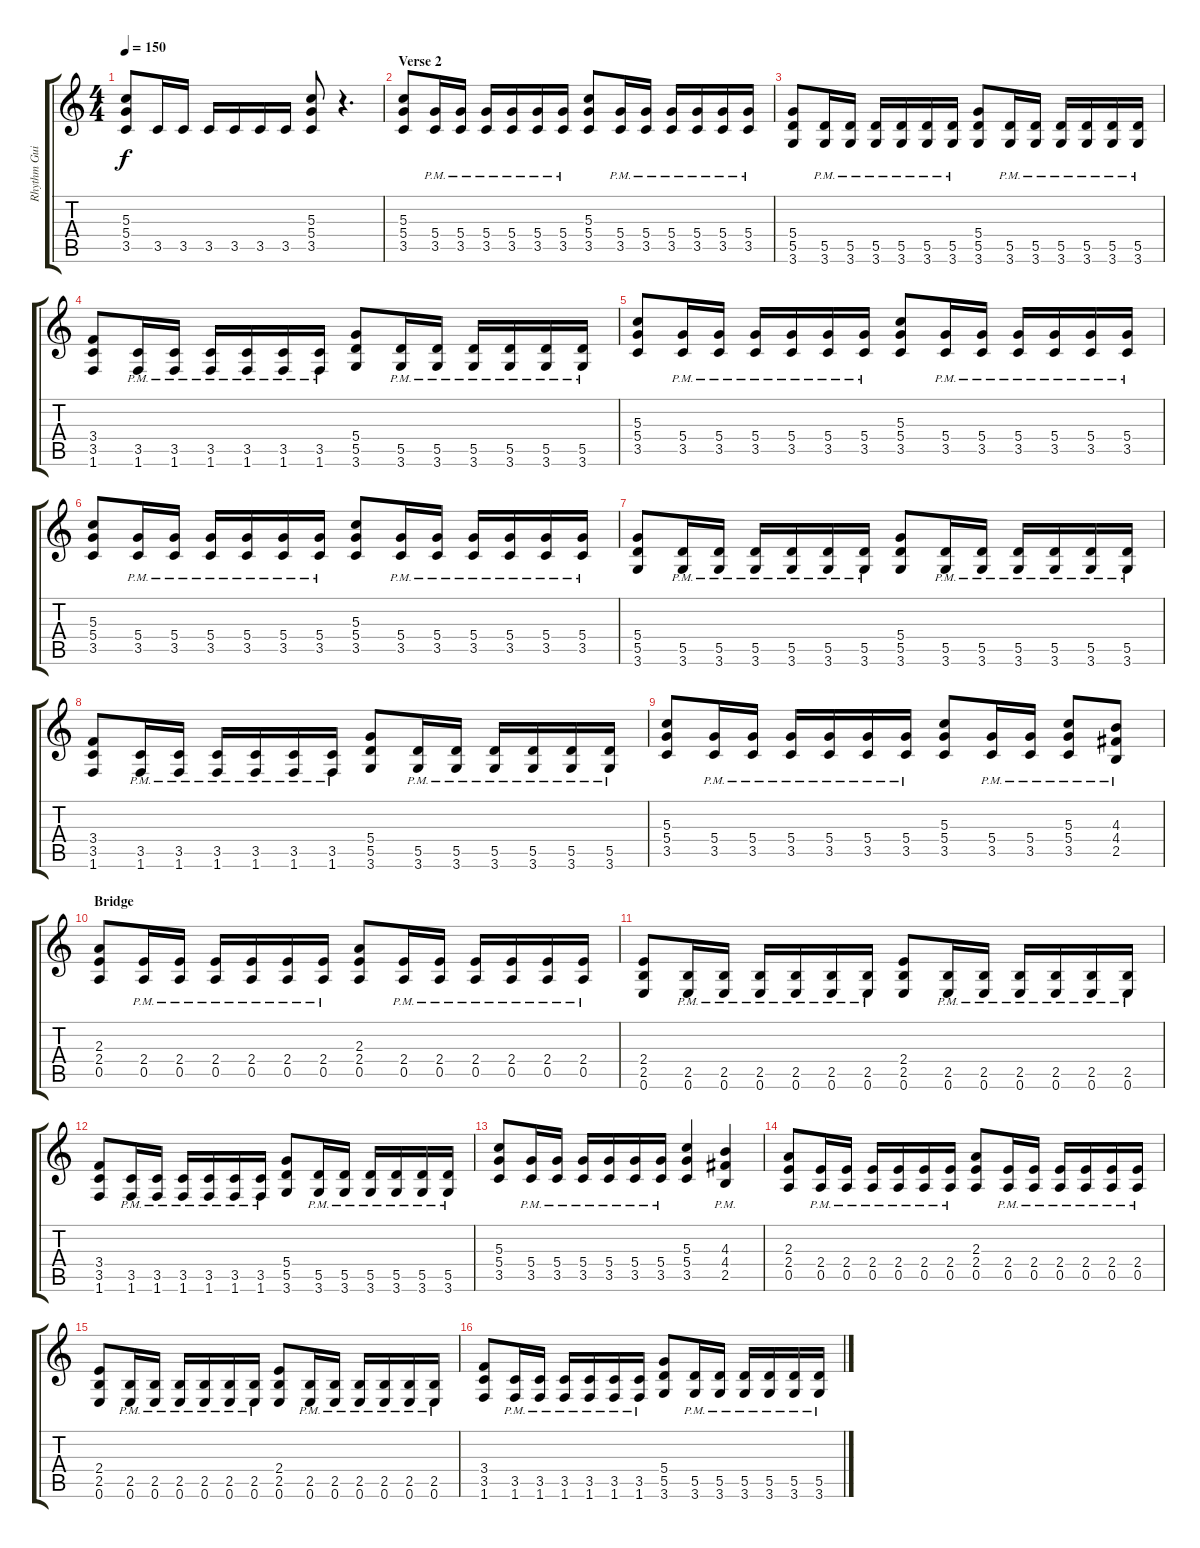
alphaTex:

\track ("Rhythm Guitar" "Rhythm Gui") {instrument distortionguitar}
\staff {score tabs}
\tuning (E4 B3 G3 D3 A2 E2) {hide}
\ts (4 4)
\tempo 150
\clef g2
\ks c
(5.3 5.4 3.5).8{dy f} 3.5.16 3.5.16 3.5.16 3.5.16 3.5.16 3.5.16 (5.3 5.4 3.5).8 r.4{d} |
\section ("" "Verse 2")
(5.3 5.4 3.5).8 (5.4{pm} 3.5{pm}).16 (5.4{pm} 3.5{pm}).16 (5.4{pm} 3.5{pm}).16 (5.4{pm} 3.5{pm}).16 (5.4{pm} 3.5{pm}).16 (5.4{pm} 3.5{pm}).16 (5.3 5.4 3.5).8 (5.4{pm} 3.5{pm}).16 (5.4{pm} 3.5{pm}).16 (5.4{pm} 3.5{pm}).16 (5.4{pm} 3.5{pm}).16 (5.4{pm} 3.5{pm}).16 (5.4{pm} 3.5{pm}).16 |
(5.4 5.5 3.6).8 (5.5{pm} 3.6{pm}).16 (5.5{pm} 3.6{pm}).16 (5.5{pm} 3.6{pm}).16 (5.5{pm} 3.6{pm}).16 (5.5{pm} 3.6{pm}).16 (5.5{pm} 3.6{pm}).16 (5.4 5.5 3.6).8 (5.5{pm} 3.6{pm}).16 (5.5{pm} 3.6{pm}).16 (5.5{pm} 3.6{pm}).16 (5.5{pm} 3.6{pm}).16 (5.5{pm} 3.6{pm}).16 (5.5{pm} 3.6{pm}).16 |
(3.4 3.5 1.6).8 (3.5{pm} 1.6{pm}).16 (3.5{pm} 1.6{pm}).16 (3.5{pm} 1.6{pm}).16 (3.5{pm} 1.6{pm}).16 (3.5{pm} 1.6{pm}).16 (3.5{pm} 1.6{pm}).16 (5.4 5.5 3.6).8 (5.5{pm} 3.6{pm}).16 (5.5{pm} 3.6{pm}).16 (5.5{pm} 3.6{pm}).16 (5.5{pm} 3.6{pm}).16 (5.5{pm} 3.6{pm}).16 (5.5{pm} 3.6{pm}).16 |
(5.3 5.4 3.5).8 (5.4{pm} 3.5{pm}).16 (5.4{pm} 3.5{pm}).16 (5.4{pm} 3.5{pm}).16 (5.4{pm} 3.5{pm}).16 (5.4{pm} 3.5{pm}).16 (5.4{pm} 3.5{pm}).16 (5.3 5.4 3.5).8 (5.4{pm} 3.5{pm}).16 (5.4{pm} 3.5{pm}).16 (5.4{pm} 3.5{pm}).16 (5.4{pm} 3.5{pm}).16 (5.4{pm} 3.5{pm}).16 (5.4{pm} 3.5{pm}).16 |
(5.3 5.4 3.5).8 (5.4{pm} 3.5{pm}).16 (5.4{pm} 3.5{pm}).16 (5.4{pm} 3.5{pm}).16 (5.4{pm} 3.5{pm}).16 (5.4{pm} 3.5{pm}).16 (5.4{pm} 3.5{pm}).16 (5.3 5.4 3.5).8 (5.4{pm} 3.5{pm}).16 (5.4{pm} 3.5{pm}).16 (5.4{pm} 3.5{pm}).16 (5.4{pm} 3.5{pm}).16 (5.4{pm} 3.5{pm}).16 (5.4{pm} 3.5{pm}).16 |
(5.4 5.5 3.6).8 (5.5{pm} 3.6{pm}).16 (5.5{pm} 3.6{pm}).16 (5.5{pm} 3.6{pm}).16 (5.5{pm} 3.6{pm}).16 (5.5{pm} 3.6{pm}).16 (5.5{pm} 3.6{pm}).16 (5.4 5.5 3.6).8 (5.5{pm} 3.6{pm}).16 (5.5{pm} 3.6{pm}).16 (5.5{pm} 3.6{pm}).16 (5.5{pm} 3.6{pm}).16 (5.5{pm} 3.6{pm}).16 (5.5{pm} 3.6{pm}).16 |
(3.4 3.5 1.6).8 (3.5{pm} 1.6{pm}).16 (3.5{pm} 1.6{pm}).16 (3.5{pm} 1.6{pm}).16 (3.5{pm} 1.6{pm}).16 (3.5{pm} 1.6{pm}).16 (3.5{pm} 1.6{pm}).16 (5.4 5.5 3.6).8 (5.5{pm} 3.6{pm}).16 (5.5{pm} 3.6{pm}).16 (5.5{pm} 3.6{pm}).16 (5.5{pm} 3.6{pm}).16 (5.5{pm} 3.6{pm}).16 (5.5{pm} 3.6{pm}).16 |
(5.3 5.4 3.5).8 (5.4{pm} 3.5{pm}).16 (5.4{pm} 3.5{pm}).16 (5.4{pm} 3.5{pm}).16 (5.4{pm} 3.5{pm}).16 (5.4{pm} 3.5{pm}).16 (5.4{pm} 3.5{pm}).16 (5.3 5.4 3.5).8 (5.4{pm} 3.5{pm}).16 (5.4{pm} 3.5{pm}).16 (5.3 5.4{pm} 3.5{pm}).8 (4.3 4.4{pm} 2.5{pm}).8 |
\section ("" "Bridge")
(2.3 2.4 0.5).8 (2.4{pm} 0.5{pm}).16 (2.4{pm} 0.5{pm}).16 (2.4{pm} 0.5{pm}).16 (2.4{pm} 0.5{pm}).16 (2.4{pm} 0.5{pm}).16 (2.4{pm} 0.5{pm}).16 (2.3 2.4 0.5).8 (2.4{pm} 0.5{pm}).16 (2.4{pm} 0.5{pm}).16 (2.4{pm} 0.5{pm}).16 (2.4{pm} 0.5{pm}).16 (2.4{pm} 0.5{pm}).16 (2.4{pm} 0.5{pm}).16 |
(2.4 2.5 0.6).8 (2.5{pm} 0.6{pm}).16 (2.5{pm} 0.6{pm}).16 (2.5{pm} 0.6{pm}).16 (2.5{pm} 0.6{pm}).16 (2.5{pm} 0.6{pm}).16 (2.5{pm} 0.6{pm}).16 (2.4 2.5 0.6).8 (2.5{pm} 0.6{pm}).16 (2.5{pm} 0.6{pm}).16 (2.5{pm} 0.6{pm}).16 (2.5{pm} 0.6{pm}).16 (2.5{pm} 0.6{pm}).16 (2.5{pm} 0.6{pm}).16 |
(3.4 3.5 1.6).8 (3.5{pm} 1.6{pm}).16 (3.5{pm} 1.6{pm}).16 (3.5{pm} 1.6{pm}).16 (3.5{pm} 1.6{pm}).16 (3.5{pm} 1.6{pm}).16 (3.5{pm} 1.6{pm}).16 (5.4 5.5 3.6).8 (5.5{pm} 3.6{pm}).16 (5.5{pm} 3.6{pm}).16 (5.5{pm} 3.6{pm}).16 (5.5{pm} 3.6{pm}).16 (5.5{pm} 3.6{pm}).16 (5.5{pm} 3.6{pm}).16 |
(5.3 5.4 3.5).8 (5.4{pm} 3.5{pm}).16 (5.4{pm} 3.5{pm}).16 (5.4{pm} 3.5{pm}).16 (5.4{pm} 3.5{pm}).16 (5.4{pm} 3.5{pm}).16 (5.4{pm} 3.5{pm}).16 (5.3 5.4 3.5).4 (4.3 4.4{pm} 2.5{pm}).4 |
(2.3 2.4 0.5).8 (2.4{pm} 0.5{pm}).16 (2.4{pm} 0.5{pm}).16 (2.4{pm} 0.5{pm}).16 (2.4{pm} 0.5{pm}).16 (2.4{pm} 0.5{pm}).16 (2.4{pm} 0.5{pm}).16 (2.3 2.4 0.5).8 (2.4{pm} 0.5{pm}).16 (2.4{pm} 0.5{pm}).16 (2.4{pm} 0.5{pm}).16 (2.4{pm} 0.5{pm}).16 (2.4{pm} 0.5{pm}).16 (2.4{pm} 0.5{pm}).16 |
(2.4 2.5 0.6).8 (2.5{pm} 0.6{pm}).16 (2.5{pm} 0.6{pm}).16 (2.5{pm} 0.6{pm}).16 (2.5{pm} 0.6{pm}).16 (2.5{pm} 0.6{pm}).16 (2.5{pm} 0.6{pm}).16 (2.4 2.5 0.6).8 (2.5{pm} 0.6{pm}).16 (2.5{pm} 0.6{pm}).16 (2.5{pm} 0.6{pm}).16 (2.5{pm} 0.6{pm}).16 (2.5{pm} 0.6{pm}).16 (2.5{pm} 0.6{pm}).16 |
(3.4 3.5 1.6).8 (3.5{pm} 1.6{pm}).16 (3.5{pm} 1.6{pm}).16 (3.5{pm} 1.6{pm}).16 (3.5{pm} 1.6{pm}).16 (3.5{pm} 1.6{pm}).16 (3.5{pm} 1.6{pm}).16 (5.4 5.5 3.6).8 (5.5{pm} 3.6{pm}).16 (5.5{pm} 3.6{pm}).16 (5.5{pm} 3.6{pm}).16 (5.5{pm} 3.6{pm}).16 (5.5{pm} 3.6{pm}).16 (5.5{pm} 3.6{pm}).16
